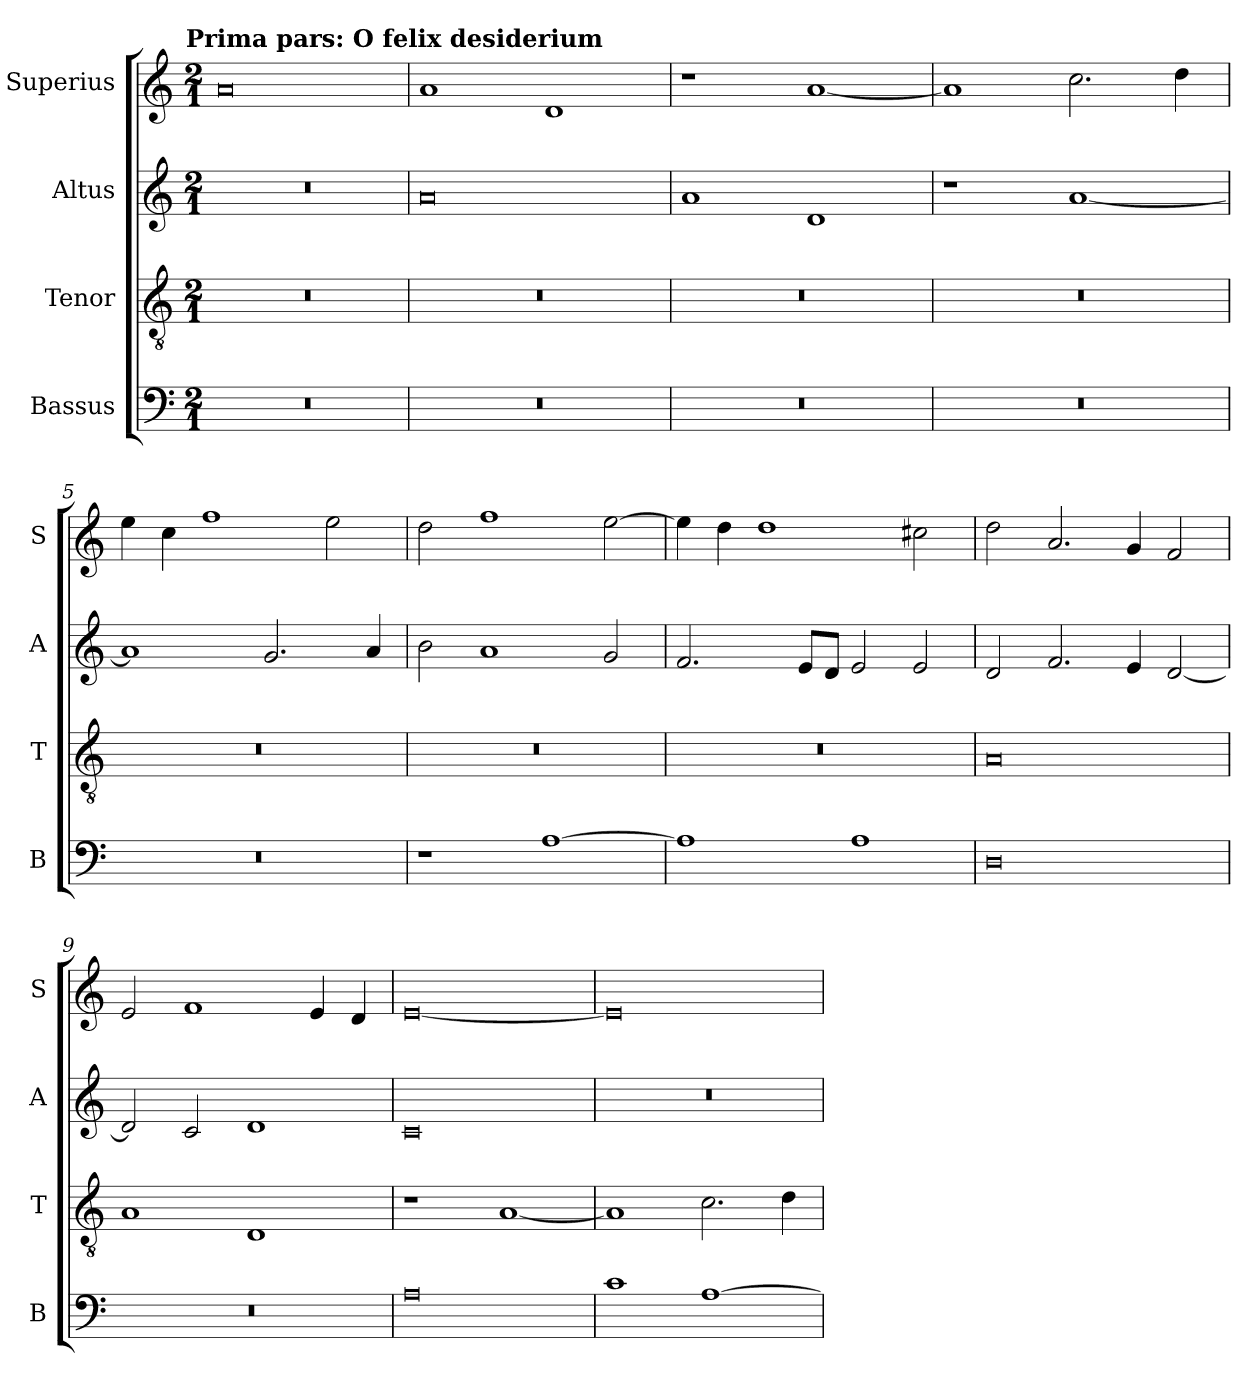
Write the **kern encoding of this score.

**kern	**kern	**kern	**kern
*part4	*part3	*part2	*part1
*staff4	*staff3	*staff2	*staff1
*I"Bassus	*I"Tenor	*I"Altus	*I"Superius
*I'B	*I'T	*I'A	*I'S
*clefF4	*clefGv2	*clefG2	*clefG2
*k[]	*k[]	*k[]	*k[]
*C:	*C:	*C:	*C:
!!LO:TX:omd:t=Prima pars&colon; O felix desiderium
*M2/1	*M2/1	*M2/1	*M2/1
=1	=1	=1	=1
0r	0r	0r	0a
=2	=2	=2	=2
0r	0r	0a	1a
.	.	.	1d
=3	=3	=3	=3
0r	0r	1a	1r
.	.	1d	[1a
=4	=4	=4	=4
0r	0r	1r	1a]
.	.	[1a	2.cc
.	.	.	4dd
=5	=5	=5	=5
0r	0r	1a]	4ee
.	.	.	4cc
.	.	.	1ff
.	.	2.g	.
.	.	.	2ee
.	.	4a	.
=6	=6	=6	=6
1r	0r	2b	2dd
.	.	1a	1ff
[1A	.	.	.
.	.	2g	[2ee
=7	=7	=7	=7
1A]	0r	2.f	4ee]
.	.	.	4dd
.	.	.	1dd
.	.	8eL	.
.	.	8dJ	.
1A	.	2e	.
.	.	2e	2cc#X
=8	=8	=8	=8
0D	0A	2d	2dd
.	.	2.f	2.a
.	.	4e	4g
.	.	[2d	2f
=9	=9	=9	=9
0r	1A	2d]	2e
.	.	2c	1f
.	1D	1d	.
.	.	.	4e
.	.	.	4d
=10	=10	=10	=10
0A	1r	0c	[0e
.	[1A	.	.
=11	=11	=11	=11
1c	1A]	0r	0e]
[1A	2.c	.	.
.	4d	.	.
=	=	=	=
*-	*-	*-	*-
